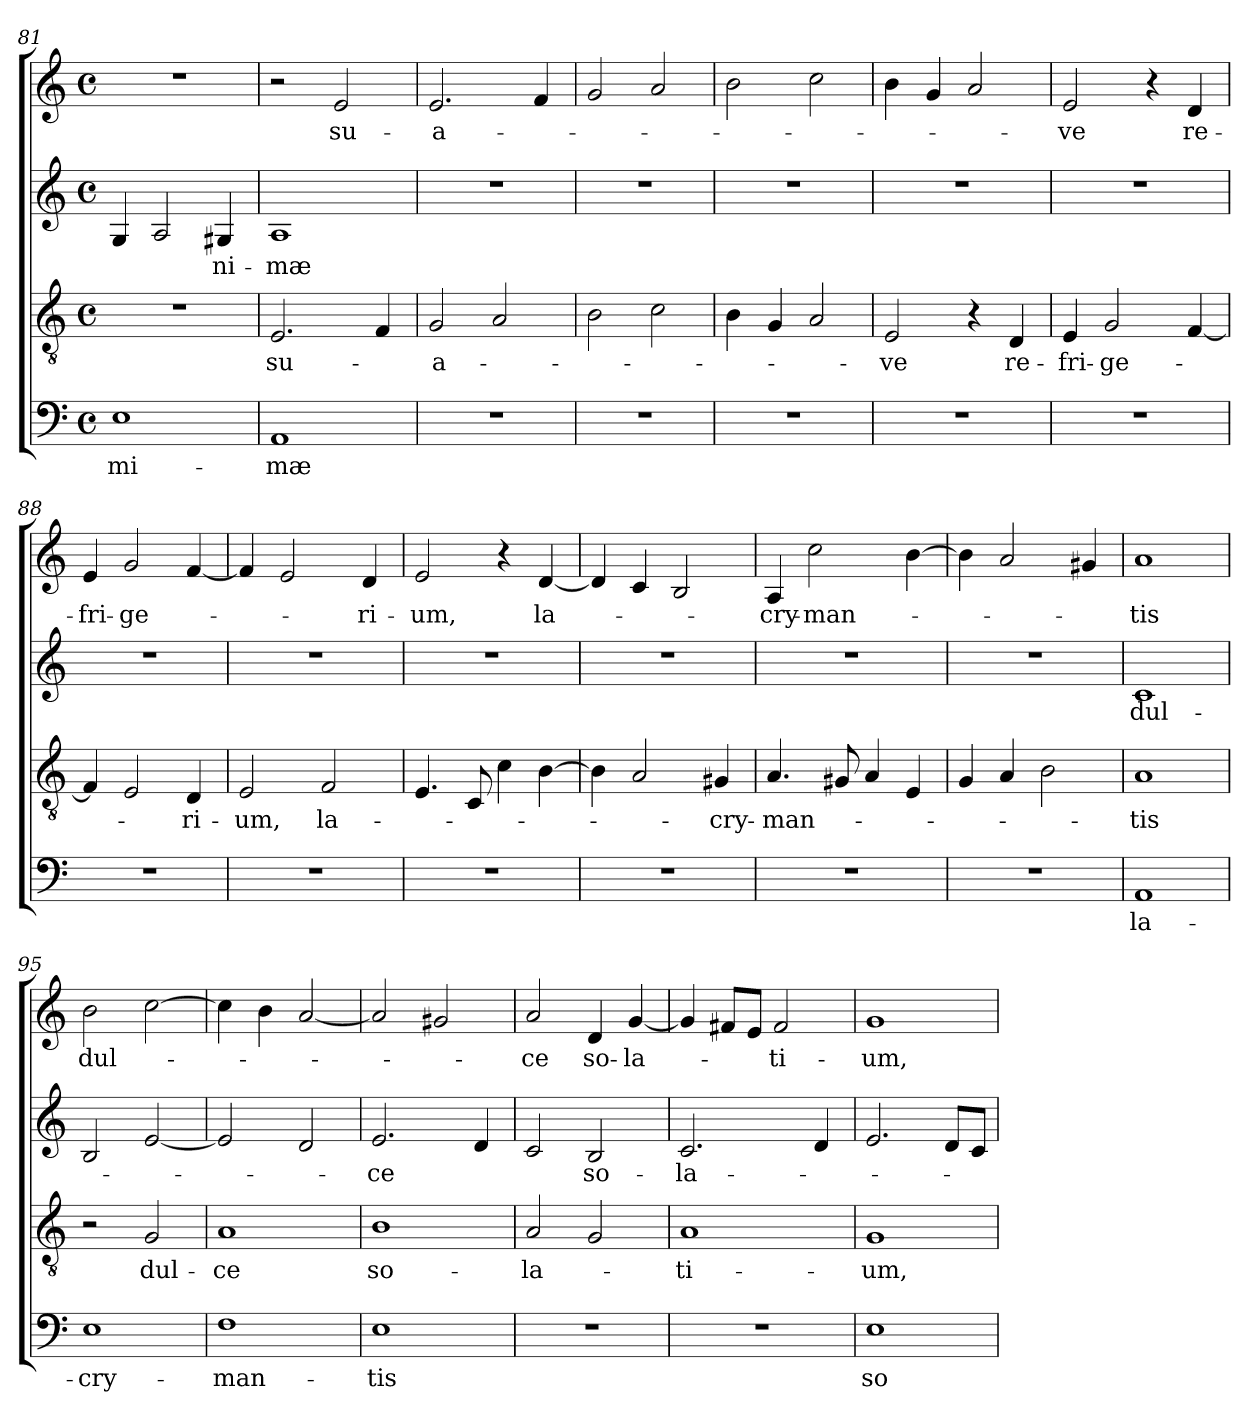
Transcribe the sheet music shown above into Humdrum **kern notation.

**kern	**text	**kern	**text	**kern	**text	**kern	**text
*part4	*part4	*part3	*part3	*part2	*part2	*part1	*part1
*staff4	*staff4	*staff3	*staff3	*staff2	*staff2	*staff1	*staff1
*clefF4	*	*clefGv2	*	*clefG2	*	*clefG2	*
*k[]	*	*k[]	*	*k[]	*	*k[]	*
*C:	*	*C:	*	*C:	*	*C:	*
*M4/4	*	*M4/4	*	*M4/4	*	*M4/4	*
*met(c)	*	*met(c)	*	*met(c)	*	*met(c)	*
=81	=81	=81	=81	=81	=81	=81	=81
1E	-mi-	1r	.	4G/	.	1r	.
.	.	.	.	2A/	.	.	.
.	.	.	.	4G#X/	-ni-	.	.
=82	=82	=82	=82	=82	=82	=82	=82
1AA	-mæ	2.E/	su-	1A	-mæ	2r	.
.	.	.	.	.	.	2e/	su-
.	.	4F/	.	.	.	.	.
=83	=83	=83	=83	=83	=83	=83	=83
1r	.	2G/	-a-	1r	.	2.e/	-a-
.	.	2A/	.	.	.	.	.
.	.	.	.	.	.	4f/	.
=84	=84	=84	=84	=84	=84	=84	=84
1r	.	2B\	.	1r	.	2g/	.
.	.	2c\	.	.	.	2a/	.
=85	=85	=85	=85	=85	=85	=85	=85
1r	.	4B\	.	1r	.	2b\	.
.	.	4G/	.	.	.	.	.
.	.	2A/	.	.	.	2cc\	.
=86	=86	=86	=86	=86	=86	=86	=86
1r	.	2E/	-ve	1r	.	4b\	.
.	.	.	.	.	.	4g/	.
.	.	4r	.	.	.	2a/	.
.	.	4D/	re-	.	.	.	.
!!LO:LB:g=z
=87	=87	=87	=87	=87	=87	=87	=87
1r	.	4E/	-fri-	1r	.	2e/	-ve
.	.	2G/	-ge-	.	.	.	.
.	.	.	.	.	.	4r	.
.	.	[4F/	.	.	.	4d/	re-
=88	=88	=88	=88	=88	=88	=88	=88
1r	.	4F/]	.	1r	.	4e/	-fri-
.	.	2E/	.	.	.	2g/	-ge-
.	.	4D/	-ri-	.	.	[4f/	.
=89	=89	=89	=89	=89	=89	=89	=89
1r	.	2E/	-um,	1r	.	4f/]	.
.	.	.	.	.	.	2e/	.
.	.	2F/	la-	.	.	.	.
.	.	.	.	.	.	4d/	-ri-
=90	=90	=90	=90	=90	=90	=90	=90
1r	.	4.E/	.	1r	.	2e/	-um,
.	.	8C/	.	.	.	.	.
.	.	4c\	.	.	.	4r	.
.	.	[4B\	.	.	.	[4d/	la-
=91	=91	=91	=91	=91	=91	=91	=91
1r	.	4B\]	.	1r	.	4d/]	.
.	.	2A/	.	.	.	4c/	.
.	.	.	.	.	.	2B/	.
.	.	4G#X/	-cry-	.	.	.	.
=92	=92	=92	=92	=92	=92	=92	=92
1r	.	4.A/	-man-	1r	.	4A/	-cry-
.	.	.	.	.	.	2cc\	-man-
.	.	8G#X/	.	.	.	.	.
.	.	4A/	.	.	.	.	.
.	.	4E/	.	.	.	[4b\	.
=93	=93	=93	=93	=93	=93	=93	=93
1r	.	4G/	.	1r	.	4b\]	.
.	.	4A/	.	.	.	2a/	.
.	.	2B\	.	.	.	.	.
.	.	.	.	.	.	4g#X/	.
=94	=94	=94	=94	=94	=94	=94	=94
1AA	la-	1A	-tis	1c	dul-	1a	-tis
!!LO:LB:g=z
=95	=95	=95	=95	=95	=95	=95	=95
1E	-cry-	2r	.	2B/	.	2b\	dul-
.	.	2G/	dul-	[2e/	.	[2cc\	.
=96	=96	=96	=96	=96	=96	=96	=96
1F	-man-	1A	-ce	2e/]	.	4cc\]	.
.	.	.	.	.	.	4b\	.
.	.	.	.	2d/	.	[2a/	.
=97	=97	=97	=97	=97	=97	=97	=97
1E	-tis	1B	so-	2.e/	-ce	2a/]	.
.	.	.	.	.	.	2g#X/	.
.	.	.	.	4d/	.	.	.
=98	=98	=98	=98	=98	=98	=98	=98
1r	.	2A/	-la-	2c/	.	2a/	-ce
.	.	2G/	.	2B/	so-	4d/	so-
.	.	.	.	.	.	[4g/	-la-
=99	=99	=99	=99	=99	=99	=99	=99
1r	.	1A	-ti-	2.c/	-la-	4g/]	.
.	.	.	.	.	.	8f#X/L	.
.	.	.	.	.	.	8e/J	.
.	.	.	.	.	.	2f#/	-ti-
.	.	.	.	4d/	.	.	.
=100	=100	=100	=100	=100	=100	=100	=100
1E	so-	1G	-um,	2.e/	.	1g	-um,
.	.	.	.	8d/L	.	.	.
.	.	.	.	8c/J	.	.	.
=	=	=	=	=	=	=	=
*-	*-	*-	*-	*-	*-	*-	*-
